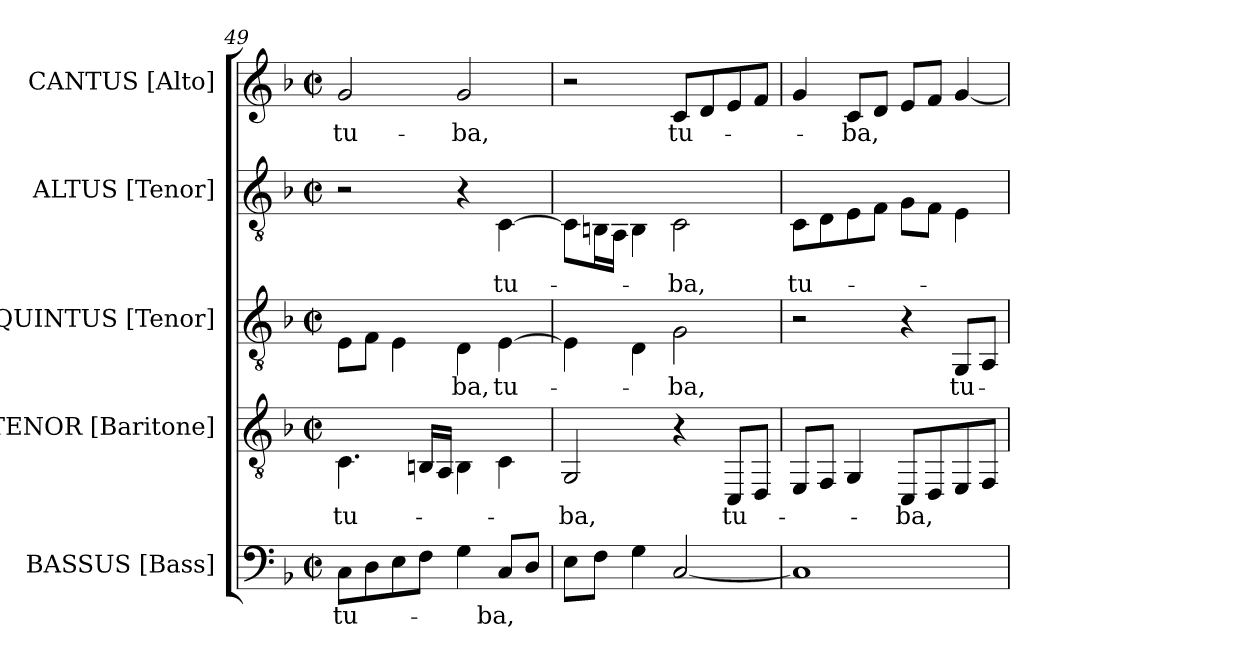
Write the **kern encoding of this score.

**kern	**text	**kern	**text	**kern	**text	**kern	**text	**kern	**text
*part5	*part5	*part4	*part4	*part3	*part3	*part2	*part2	*part1	*part1
*staff5	*staff5	*staff4	*staff4	*staff3	*staff3	*staff2	*staff2	*staff1	*staff1
*I"BASSUS [Bass]	*	*I"TENOR [Baritone]	*	*I"QUINTUS [Tenor]	*	*I"ALTUS [Tenor]	*	*I"CANTUS [Alto]	*
*I'B.	*	*I'Bar.	*	*I'T.	*	*I'T.	*	*I'A.	*
!!LO:PB:g=z
*clefF4	*	*clefGv2	*	*clefGv2	*	*clefGv2	*	*clefG2	*
*k[b-]	*	*k[b-]	*	*k[b-]	*	*k[b-]	*	*k[b-]	*
*F:	*	*F:	*	*F:	*	*F:	*	*F:	*
*M2/2	*	*M2/2	*	*M2/2	*	*M2/2	*	*M2/2	*
*met(c|)	*	*met(c|)	*	*met(c|)	*	*met(c|)	*	*met(c|)	*
=49	=49	=49	=49	=49	=49	=49	=49	=49	=49
!	!LO:LY:b:color=#000000	!	!	!	!	!	!	!	!
!	!	!	!LO:LY:b:color=#000000	!	!	!	!	!	!
!	!	!	!	!	!LO:LY:b:color=#000000	!	!	!	!
!	!	!	!	!	!	!	!	!	!LO:LY:b:color=#000000
8Ci\L	tu-	4.Ci\	tu-	8Ei\L	--	2r	.	2gi/	tu-
8Di\	.	.	.	8Fi\J	.	.	.	.	.
8Ei\	.	.	.	4Ei\	.	.	.	.	.
8Fi\J	.	16BBni/LL	.	.	.	.	.	.	.
.	.	16AAi/JJ	.	.	.	.	.	.	.
!	!	!	!	!	!LO:LY:b:color=#000000	!	!	!	!
!	!	!	!	!	!	!	!	!	!LO:LY:b:color=#000000
4Gi\	.	4BBi\	.	4Di\	-ba,	4r	.	2gi/	-ba,
!	!LO:LY:b:color=#000000	!	!	!	!	!	!	!	!
!	!	!	!	!	!LO:LY:b:color=#000000	!	!	!	!
!	!	!	!	!	!	!	!LO:LY:b:color=#000000	!	!
8Ci/L	-ba,	4Ci\	.	[4Ei\	tu-	[4Ci\	tu-	.	.
8Di/J	.	.	.	.	.	.	.	.	.
=50	=50	=50	=50	=50	=50	=50	=50	=50	=50
!	!	!	!LO:LY:b:color=#000000	!	!	!	!	!	!
8Ei\L	.	2GGi/	-ba,	4Ei\]	.	8Ci\L]	.	2r	.
8Fi\J	.	.	.	.	.	16BBni\L	.	.	.
.	.	.	.	.	.	16AAi\JJ	.	.	.
4Gi\	.	.	.	4Di\	.	4BBi\	.	.	.
!	!	!	!	!	!LO:LY:b:color=#000000	!	!	!	!
!	!	!	!	!	!	!	!LO:LY:b:color=#000000	!	!
!	!	!	!	!	!	!	!	!	!LO:LY:b:color=#000000
[2Ci/	.	4r	.	2Gi\	-ba,	2Ci\	-ba,	8ci/L	tu-
.	.	.	.	.	.	.	.	8di/	.
!	!	!	!LO:LY:b:color=#000000	!	!	!	!	!	!
.	.	8CCi/L	tu-	.	.	.	.	8ei/	.
.	.	8DDi/J	.	.	.	.	.	8fi/J	.
=51	=51	=51	=51	=51	=51	=51	=51	=51	=51
!	!	!	!	!	!	!	!LO:LY:b:color=#000000	!	!
1Ci]	.	8EEi/L	.	2r	.	8Ci\L	tu-	4gi/	.
.	.	8FFi/J	.	.	.	8Di\	.	.	.
!	!	!	!	!	!	!	!	!	!LO:LY:b:color=#000000
.	.	4GGi/	.	.	.	8Ei\	.	8ci/L	-ba,
.	.	.	.	.	.	8Fi\J	.	8di/J	.
!	!	!	!LO:LY:b:color=#000000	!	!	!	!	!	!
.	.	8CCi/L	-ba,	4r	.	8Gi\L	.	8ei/L	.
.	.	8DDi/	.	.	.	8Fi\J	.	8fi/J	.
!	!	!	!	!	!LO:LY:b:color=#000000	!	!	!	!
.	.	8EEi/	.	8GGi/L	tu-	4Ei\	.	[4gi/	.
.	.	8FFi/J	.	8AAi/J	.	.	.	.	.
=	=	=	=	=	=	=	=	=	=
*-	*-	*-	*-	*-	*-	*-	*-	*-	*-
